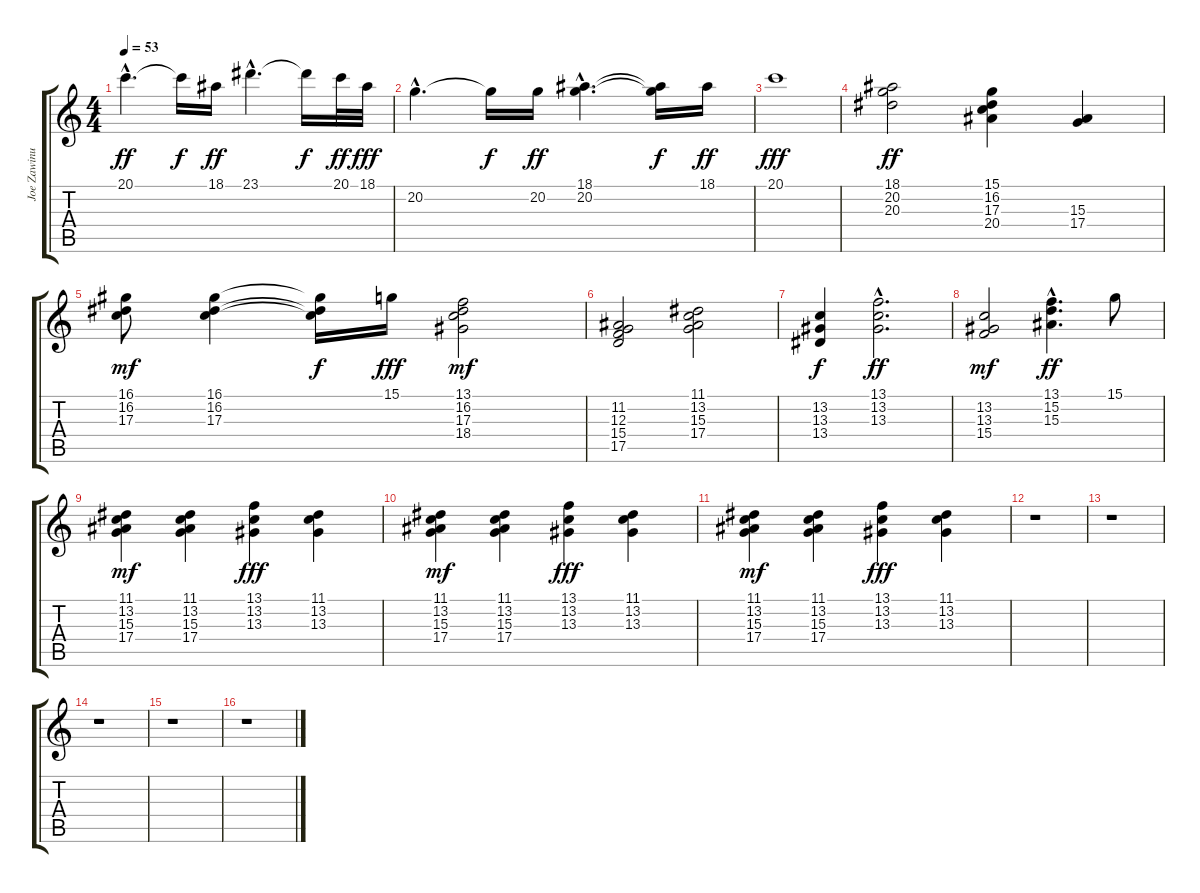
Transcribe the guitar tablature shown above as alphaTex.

\track ("Joe Zawinul" "Joe Zawinu") {instrument brightacousticpiano}
\staff {score tabs}
\tuning (E4 B3 G3 D3 A2 E2) {hide}
\ts (4 4)
\tempo 53
\clef g2
\ks c
20.1{hac}.4{d dy ff} 20.1{t}.16{dy f} 18.1.16{dy ff} 23.1{hac}.4{d} 23.1{t}.16{dy f} 20.1.32{dy ff} 18.1.32{dy fff} |
20.2{hac}.4{d} 20.2{t}.16{dy f} 20.2.16{dy ff} (18.1{hac} 20.2{hac}).4{d} (18.1{t} 20.2{t}).16{dy f} 18.1.16{dy ff} |
20.1.1{dy fff} |
(18.1 20.2 20.3).2{dy ff} (15.1 16.2 17.3 20.4).4 (15.3 17.4).4 |
(16.1 16.2 17.3).8{dy mf} (16.1 16.2 17.3).4 (16.1{t} 16.2{t} 17.3{t}).16{dy f} 15.1.16{dy fff} (13.1 16.2 17.3 18.4).2{dy mf} |
(11.2 12.3 15.4 17.5).2 (11.1 13.2 15.3 17.4).2 |
(13.2 13.3 13.4).4{dy f} (13.1{hac} 13.2{hac} 13.3{hac}).2{d dy ff} |
(13.2 13.3 15.4).2{dy mf} (13.1{hac} 15.2{hac} 15.3{hac}).4{d dy ff} 15.1.8 |
(11.1 13.2 15.3 17.4).4{dy mf} (11.1 13.2 15.3 17.4).4 (13.1 13.2 13.3).4{dy fff} (11.1 13.2 13.3).4 |
(11.1 13.2 15.3 17.4).4{dy mf} (11.1 13.2 15.3 17.4).4 (13.1 13.2 13.3).4{dy fff} (11.1 13.2 13.3).4 |
(11.1 13.2 15.3 17.4).4{dy mf} (11.1 13.2 15.3 17.4).4 (13.1 13.2 13.3).4{dy fff} (11.1 13.2 13.3).4 |
r.1 |
r.1 |
r.1 |
r.1 |
r.1
